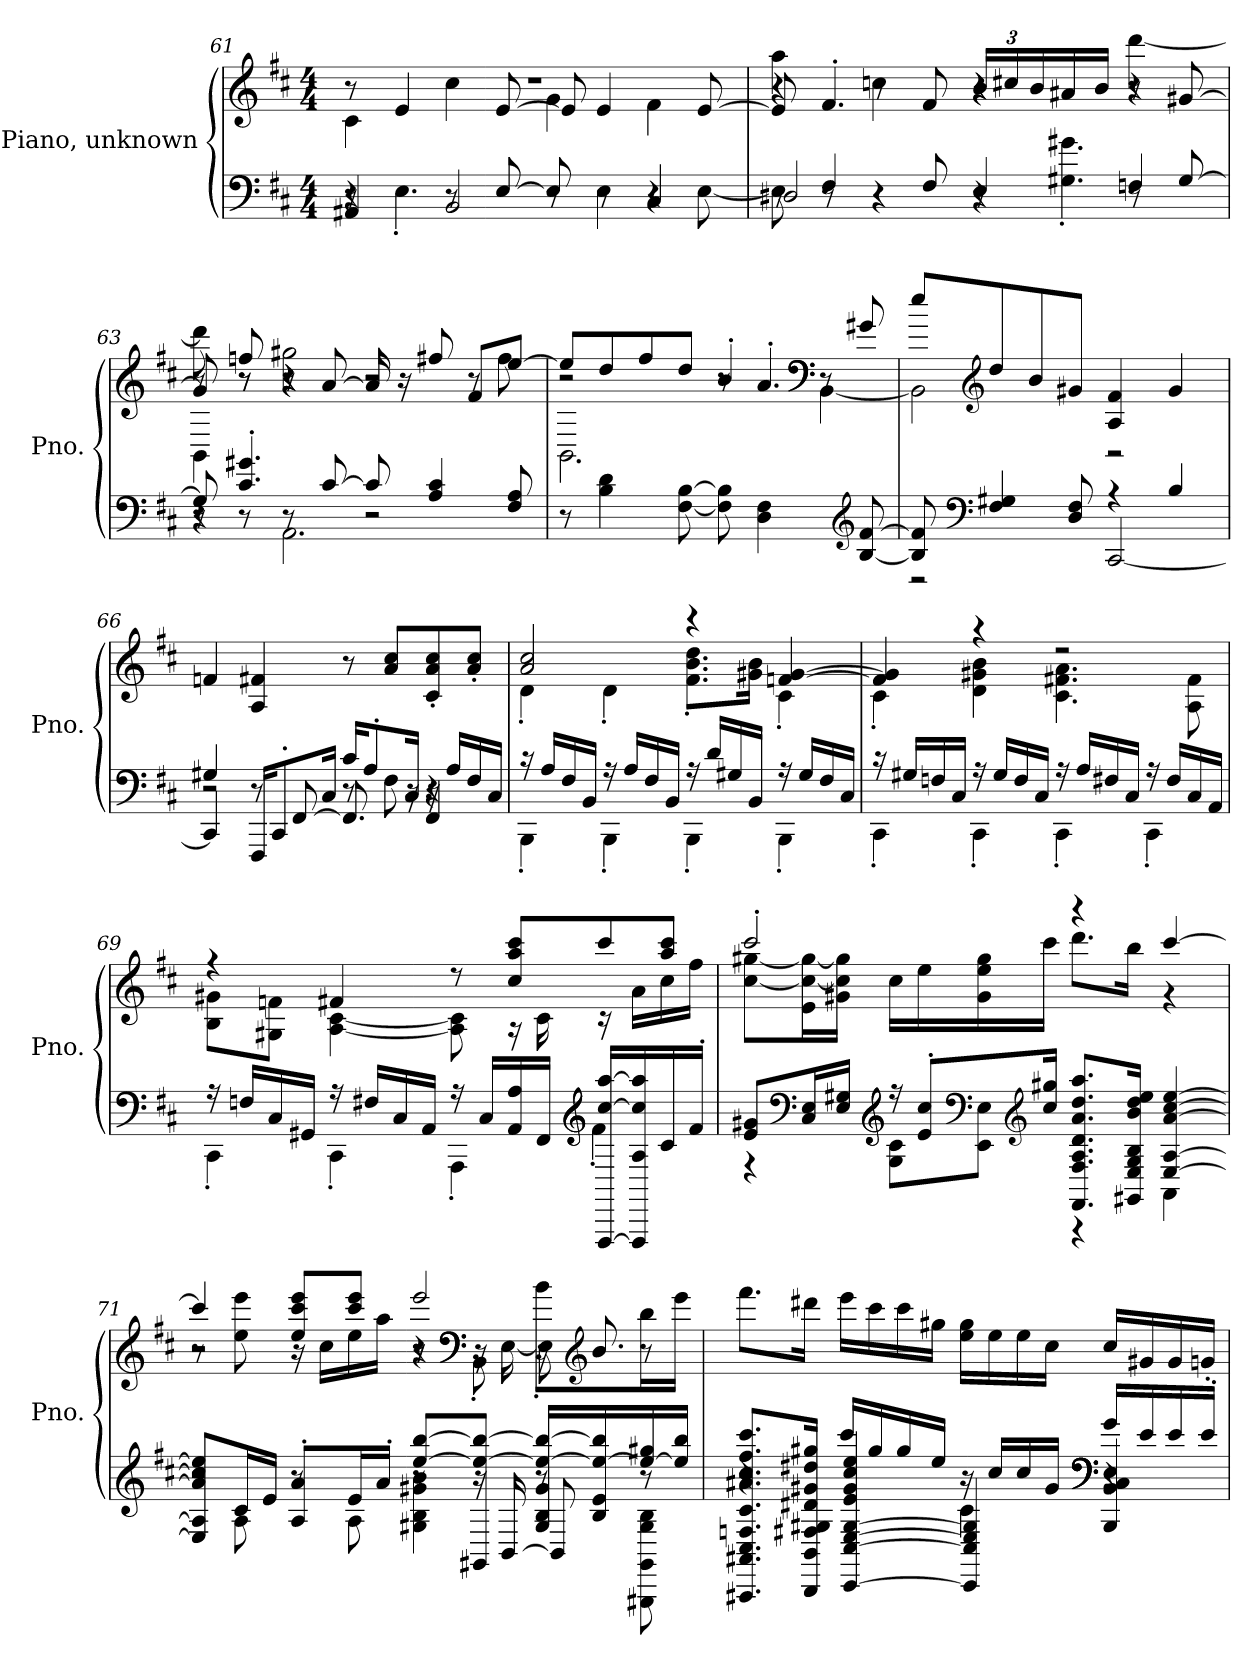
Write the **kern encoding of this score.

**kern	**kern
*part1	*part1
*staff2	*staff1
*I"Piano, unknown	*
*I'Pno.	*
*clefF4	*clefG2
*k[f#c#]	*k[f#c#]
*M4/4	*M4/4
=61	=61
*^	*^
*	*^	*	*^
4r	8r	4AA#X/	1r	4c#\	8r
.	4.E'\	.	.	.	4e/
8r	.	2BB/	.	4cc#\	.
[8E/	.	.	.	.	[8e/
8E/]	8r	.	.	4g\	8e/]
8r	4E\	.	.	.	4e/
4r	.	4C#/	.	4f#\	.
.	[8E\	.	.	.	[8e/
=62	=62	=62	=62	=62	=62
8r	8E\]	2D#X/	4r	4aa\	8e/]
4F#/	8r	.	.	.	4.f#'/
.	4r	.	8r	4ccn\	.
8F#/	.	.	8f#/	.	.
*	*	*	*Xbrackettup	*	*
4r	8r	4E/	24b/LL	4r	4r
.	.	.	24cc#X/	.	.
.	.	.	24b/	.	.
.	4.G#X\' 4.g#X\'	.	16a#X/	.	.
.	.	.	16b/JJ	.	.
8r	.	4Fn/	4r	[4ddd\	8r
[8G#/	.	.	.	.	[8g#X/
!!LO:LB:g=z
=63	=63	=63	=63	=63	=63
*	*	*	*	*	*^
8G#/]	4r	8r	8r	8ddd\]	8g#/]	4BB\
8r	.	4.c#/' 4.g#X/'	8ffn/	8r	8r	.
8r	2.AA\	.	8r	2gg#X\	4r	4r
[8c#/	.	.	[8a/	.	.	.
8c#/]	.	2r	16a/]	.	2r	2r
.	.	.	16r	.	.	.
4A/ 4c#/	.	.	8ff#X/	.	.	.
.	.	.	8f#/L	8r	.	.
8F#/ 8A/	.	.	[8ee/J	8ff#\	.	.
*v	*v	*v	*	*	*	*
*	*	*	*v	*v
=64	=64	=64	=64
8r	8ee/L]	2.BB\	2r
4B\ 4d\	8dd/	.	.
.	8ff#/	.	.
[8F#\ [8B\	8dd/J	.	.
8F#\] 8B\]	4b'/	.	8r
4D\ 4F#\	.	.	4.a'/
*	*clefF4	*	*
.	8r	[4BB\	.
*clefG2	*	*	*
[8B/ [8f#/	8g#X/	.	.
*	*	*v	*v
=65	=65	=65
*^	*	*
8B/] 8f#/]	2r	8ee/L	2BB\]
*clefF4	*	*clefG2	*
4F#/ 4G#X/	.	8dd/	.
.	.	8b/	.
8D/ 8F#/	.	8g#X/J	.
4r	[2CC#/	4A/ 4f#/	2r
4B/	.	4g#/	.
*	*	*v	*v
!!LO:LB:g=z
=66	=66	=66
*	*^	*
4G#X/	2r	4CC#/]	4fn/
16FFF#/KL	.	8r	4A/ 4f#X/
8CC#'/	.	.	.
.	.	[8FF#/	.
16C#/Jk	.	.	.
16c#/KL	8r	8.FF#/]	8r
8A'/	.	.	.
.	8F#\	.	8a/ 8cc#/L
16C#/Jk	.	16r	.
16r	4r	4FF#/	8c#/' 8a/' 8cc#/'
16A/LL	.	.	.
16F#/	.	.	8a/' 8cc#/'J
16C#/JJ	.	.	.
*	*v	*v	*
=67	=67	=67
*	*	*^
16r	4BBB'\	2a/ 2cc#/	4d'\
16A/LL	.	.	.
16F#/	.	.	.
16BB/JJ	.	.	.
16r	4BBB'\	.	4d'\
16A/LL	.	.	.
16F#/	.	.	.
16BB/JJ	.	.	.
16r	4BBB'\	4r	8.f#\' 8.b\' 8.dd\'L
16d/LL	.	.	.
16G#X/	.	.	.
16BB/JJ	.	.	16g#X\ 16b\Jk
16r	4BBB'\	[4fn/ [4g#/	4c#'\
16G#/LL	.	.	.
16F#/	.	.	.
16C#/JJ	.	.	.
!!LO:LB:g=z	!!
=68	=68	=68	=68
16r	4CC#'\	4f/] 4g#/]	4c#'\
16G#X/LL	.	.	.
16Fn/	.	.	.
16C#/JJ	.	.	.
16r	4CC#'\	4r	4d\ 4g#X\ 4b\
16G#/LL	.	.	.
16F/	.	.	.
16C#/JJ	.	.	.
16r	4CC#'\	2r	4.c#\ 4.f#X\ 4.a\
16A/LL	.	.	.
16F#X/	.	.	.
16C#/JJ	.	.	.
16r	4CC#'\	.	.
16F#/LL	.	.	.
16C#/	.	.	8A\ 8f#\
16AA/JJ	.	.	.
=69	=69	=69	=69
16r	4CC#'\	4r	8B\ 8g#X\L
16Fn/LL	.	.	.
16C#/	.	.	8G#X\ 8fn\J
16GG#X/JJ	.	.	.
16r	4CC#'\	4f#X/	[4A\ [4c#\
16F#X/LL	.	.	.
16C#/	.	.	.
16AA/JJ	.	.	.
16r	4AAA'\	8r	8A\] 8c#\]
16C#/LL	.	.	.
16AA/ 16A/	.	8cc#/ 8aa/ 8ccc#/L	16r
16FF#/JJ	.	.	16c#\
*clefG2	*	*	*
[16FFF#/ [16cc#/ [16aa/LL	4f#'\	8ccc#/	16r
16FFF#/] 16A/ 16cc#/] 16aa/]	.	.	16a\LL
16c#/	.	8aa/ 8ccc#/J	16cc#\
16f#'/JJ	.	.	16ff#\JJ
!!LO:LB:g=z	!!
=70	=70	=70	=70
8e/ 8g#X/L	4r	2ccc#'/	[8cc#\ [8gg#X\L
*clefF4	*	*	*
16C#/ 16E/L	.	.	16e\ 16cc#\_ 16gg#\_L
16E/ 16G#X/JJ	.	.	16g#X\ 16cc#\] 16gg#\]JJ
*clefG2	*	*	*
16r	8G#\ 8c#\L	.	16cc#\LL
8e/' 8cc#/'L	.	.	16ee\
*clefF4	*	*	*
.	8EE\ 8E\J	.	16g#\ 16ee\ 16gg#\
*clefG2	*	*	*
16cc#/ 16gg#X/Jk	.	.	16ccc#\JJ
8.FF#/ 8.F#/ 8.A/ 8.d/ 8.a/ 8.dd/ 8.aa/L	4r	4r	8.ddd\L
16GG#X/ 16E/ 16G#/ 16B/ 16b/ 16dd/ 16ee/Jk	.	.	16bb\Jk
[4E/ [4A/ [4a/ [4cc#/ [4ee/	4AA\	[4ccc#/	4r
=71	=71	=71	=71
*	*^	*^	*^
8E/] 8A/] 8a/] 8cc#/] 8ee/]L	8r	2r	4ccc#/]	8r	2r	2r
16c#/L	8A\	.	.	8ee\ 8eee\	.	.
16e/JJ	.	.	.	.	.	.
8A/' 8a/'L	8r	.	8ee/ 8ccc#/ 8eee/L	16r	.	.
.	.	.	.	16cc#\LL	.	.
16e/L	8A\	.	8ccc#/ 8eee/J	16ee\	.	.
16a'/JJ	.	.	.	16aa\JJ	.	.
[8ee/ [8bb/L	4G#X\ 4B\ 4g#X\ 4b\	8r	2eee/	8r	4r	8r
*	*	*	*clefF4	*	*	*
8GG#X/ 8ee/_ 8bb/_J	.	16r	.	8BB'\	.	16r
.	.	[16BB/	.	.	.	[16E\
16G#/ 16B/ 16g#/ 16ee/_ 16bb/_LL	8r	8BB/]	.	8b'\L	16r	8E\]
*	*	*	*clefG2	*	*	*
16B/ 16e/ 16ee/_ 16bb/]	.	.	.	.	8.b/	.
16ee/_ 16gg#X/	8GGG#X\ 8GG#\ 8G#\ 8B\	8r	.	16bb\L	.	8r
16ee/] 16bb/JJ	.	.	.	16eee\JJ	.	.
*	*	*	*v	*v	*v	*v
!!LO:PB:g=z
=72	=72	=72	=72
8.AAA#X/ 8.AA#X/ 8.C#/ 8.Fn/ 8.c#/ 8.a#X/ 8.cc#/ 8.ff#/ 8.ccc#/L	2r	4r	8.fff#\L
16BBB/ 16BB/ 16F#X/ 16G#X/ 16d#X/ 16g#X/ 16dd#X/ 16gg#X/Jk	.	.	16ddd#X\Jk
16ccc#/LL	.	[4CC#/ [4C#/ [4E/ [4G#/ 4e/ 4g#/ 4cc#/ 4ee/	16eee\LL
16gg#/	.	.	16ccc#\
16gg#/	.	.	16ccc#\
16ee/JJ	.	.	16gg#X\JJ
16r	4c#\	4CC#/] 4C#/] 4E/] 4G#/]	16ee\ 16gg#\LL
16cc#/LL	.	.	16ee\
16cc#/	.	.	16ee\
16g#/JJ	.	.	16cc#\JJ
*clefF4	*	*	*
16g#/LL	4r	4BBB/ 4BB/ 4C#/ 4E/	16cc#/LL
16e/	.	.	16g#X/
16e/	.	.	16g#/
16e'/JJ	.	.	16gn'/JJ
*v	*v	*v	*
=	=
*-	*-
